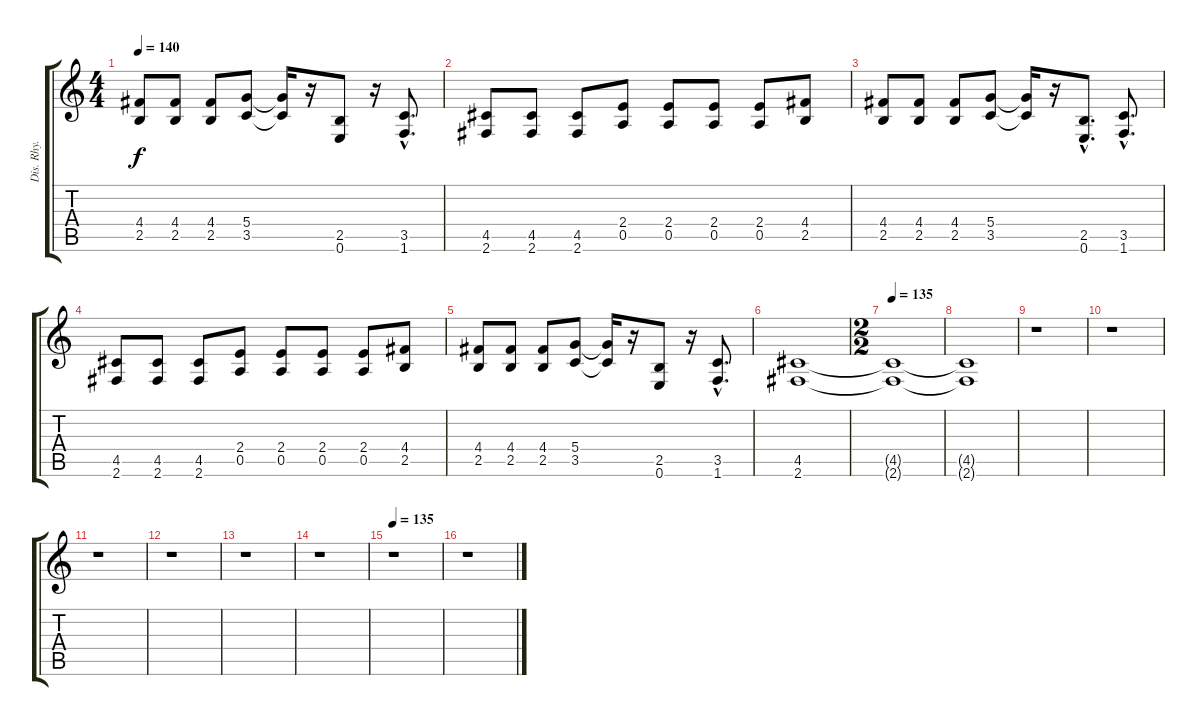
\track ("Dis. Rhy." "Dis. Rhy.") {instrument distortionguitar}
\staff {score tabs}
\tuning (E4 B3 G3 D3 A2 E2) {hide}
\ts (4 4)
\tempo 140
\clef g2
\ks c
(4.4 2.5).8{dy f} (4.4 2.5).8 (4.4 2.5).8 (5.4 3.5).8 (5.4{t} 3.5{t}).16 r.16 (2.5 0.6).8 r.16 (3.5{hac} 1.6{hac}).8{d} |
(4.5 2.6).8 (4.5 2.6).8 (4.5 2.6).8 (2.4 0.5).8 (2.4 0.5).8 (2.4 0.5).8 (2.4 0.5).8 (4.4 2.5).8 |
(4.4 2.5).8 (4.4 2.5).8 (4.4 2.5).8 (5.4 3.5).8 (5.4{t} 3.5{t}).16 r.16 (2.5{hac} 0.6{hac}).8{d} (3.5{hac} 1.6{hac}).8{d} |
(4.5 2.6).8 (4.5 2.6).8 (4.5 2.6).8 (2.4 0.5).8 (2.4 0.5).8 (2.4 0.5).8 (2.4 0.5).8 (4.4 2.5).8 |
(4.4 2.5).8 (4.4 2.5).8 (4.4 2.5).8 (5.4 3.5).8 (5.4{t} 3.5{t}).16 r.16 (2.5 0.6).8 r.16 (3.5{hac} 1.6{hac}).8{d} |
(4.5 2.6).1 |
\ts (2 2)
\tempo 135
(4.5{t} 2.6{t}).1{volume 0} |
(4.5{t} 2.6{t}).1 |
r.1{volume 16} |
r.1 |
r.1 |
r.1 |
r.1 |
r.1 |
\tempo 135
r.1 |
r.1
